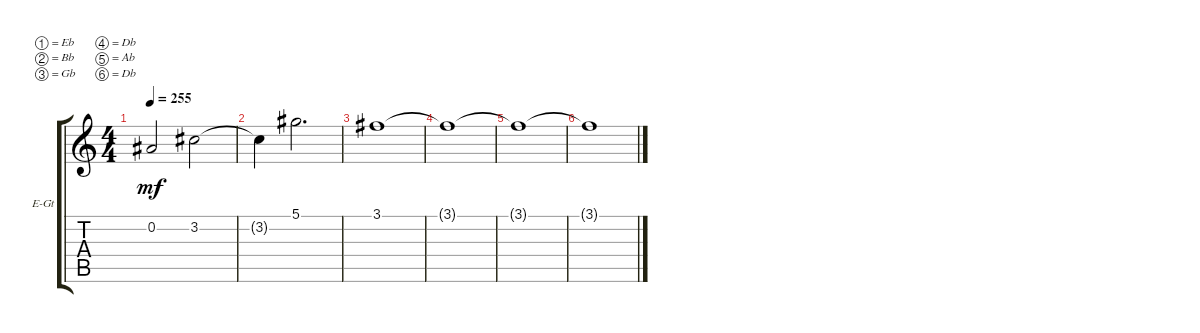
\bracketExtendMode groupsimilarinstruments
\firstSystemTrackNameOrientation horizontal
\otherSystemsTrackNameOrientation horizontal
\track ("Electric Guitar" "E-Gt") {instrument distortionguitar}
\staff {score tabs}
\tuning (Eb4 Bb3 Gb3 Db3 Ab2 Db2)
\ts (4 4)
\tempo 255
\clef g2
\scale
0.333333
\ks c
0.2{t}.2{dy mf} 3.2.2 |
\scale
0.333333 3.2{t}.4 5.1.2{d} |
\scale
0.333333 3.1.1 |
\scale
0.333333 3.1{t}.1 |
\scale
0.333333 3.1{t}.1 |
\scale
0.333333 3.1{t}.1 |
\scale
0.333333 |
\scale
0.333333 |
\scale
0.333333 |
\scale
0.333333 |
\scale
0.333333 |
\scale
0.333333 |
\scale
0.333333 |
\scale
0.333333 |
\scale
0.333333 |
\scale
0.333333
